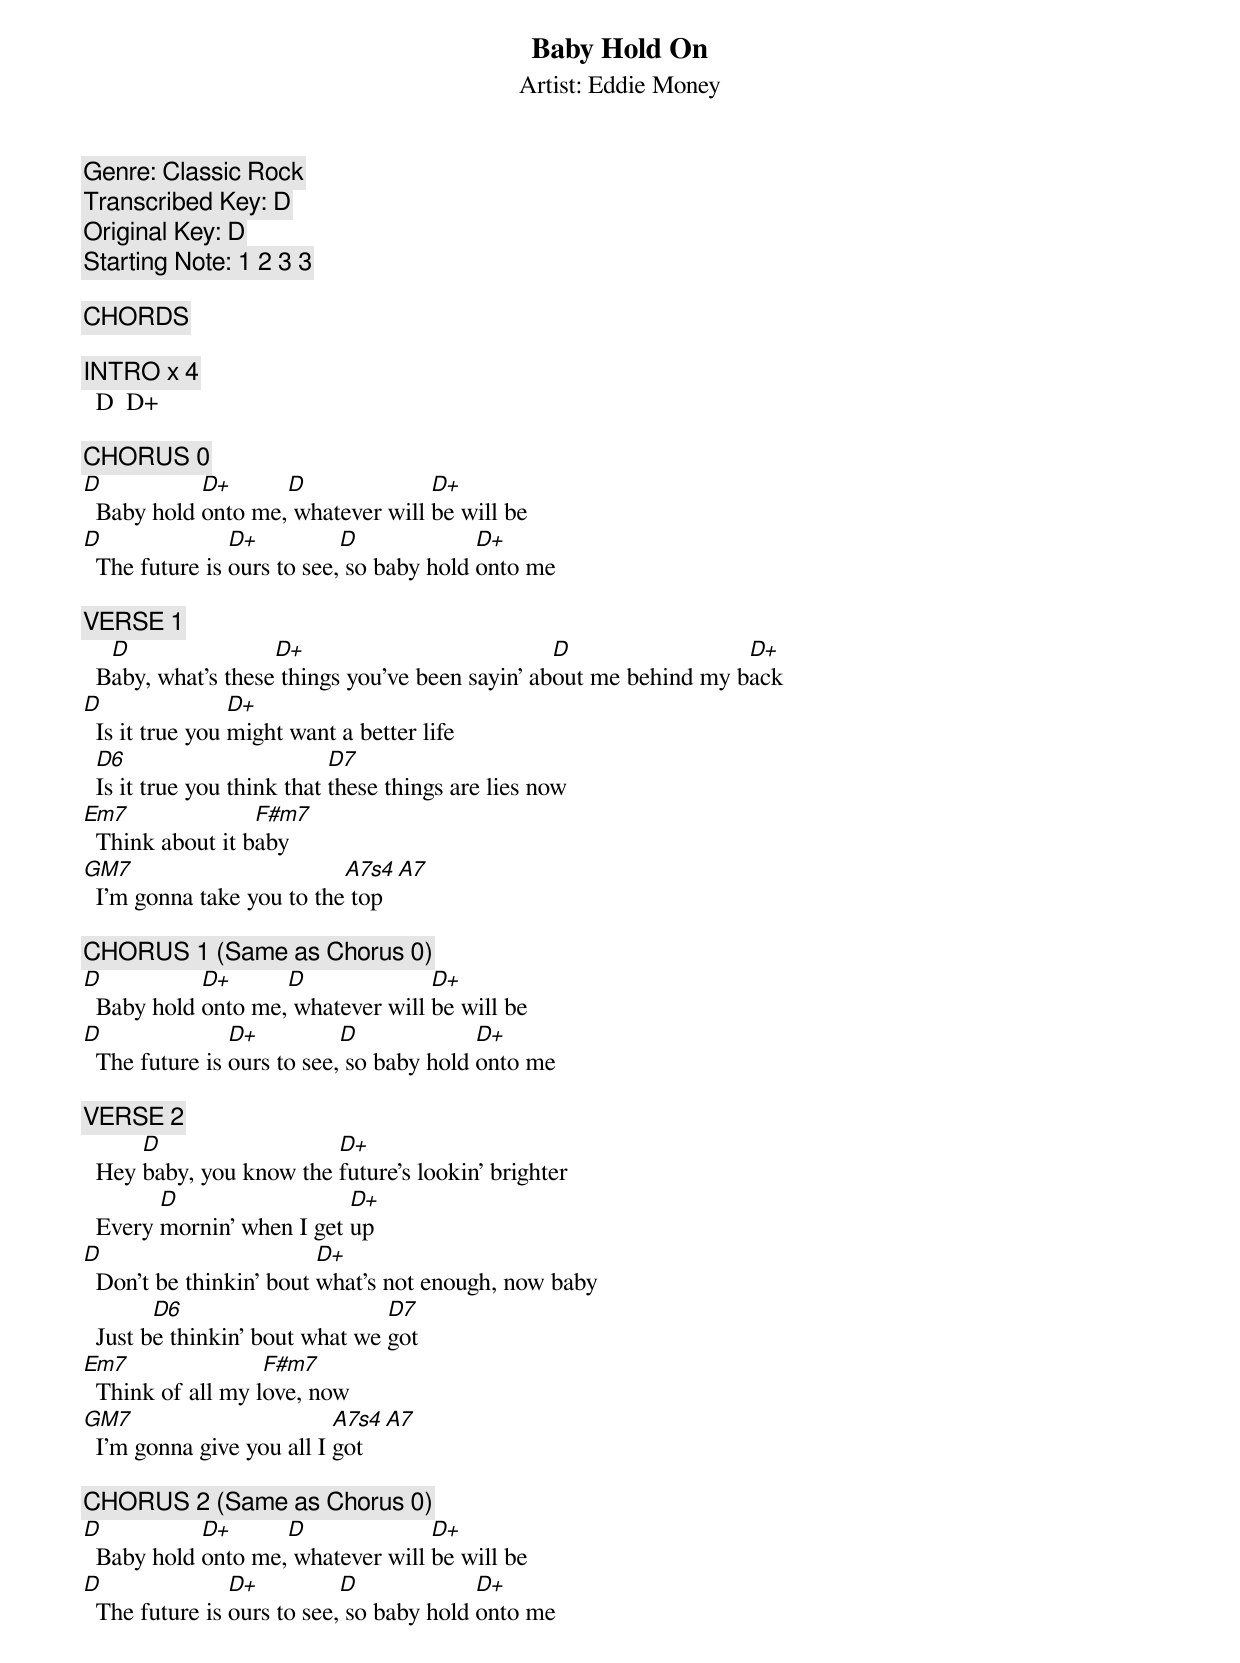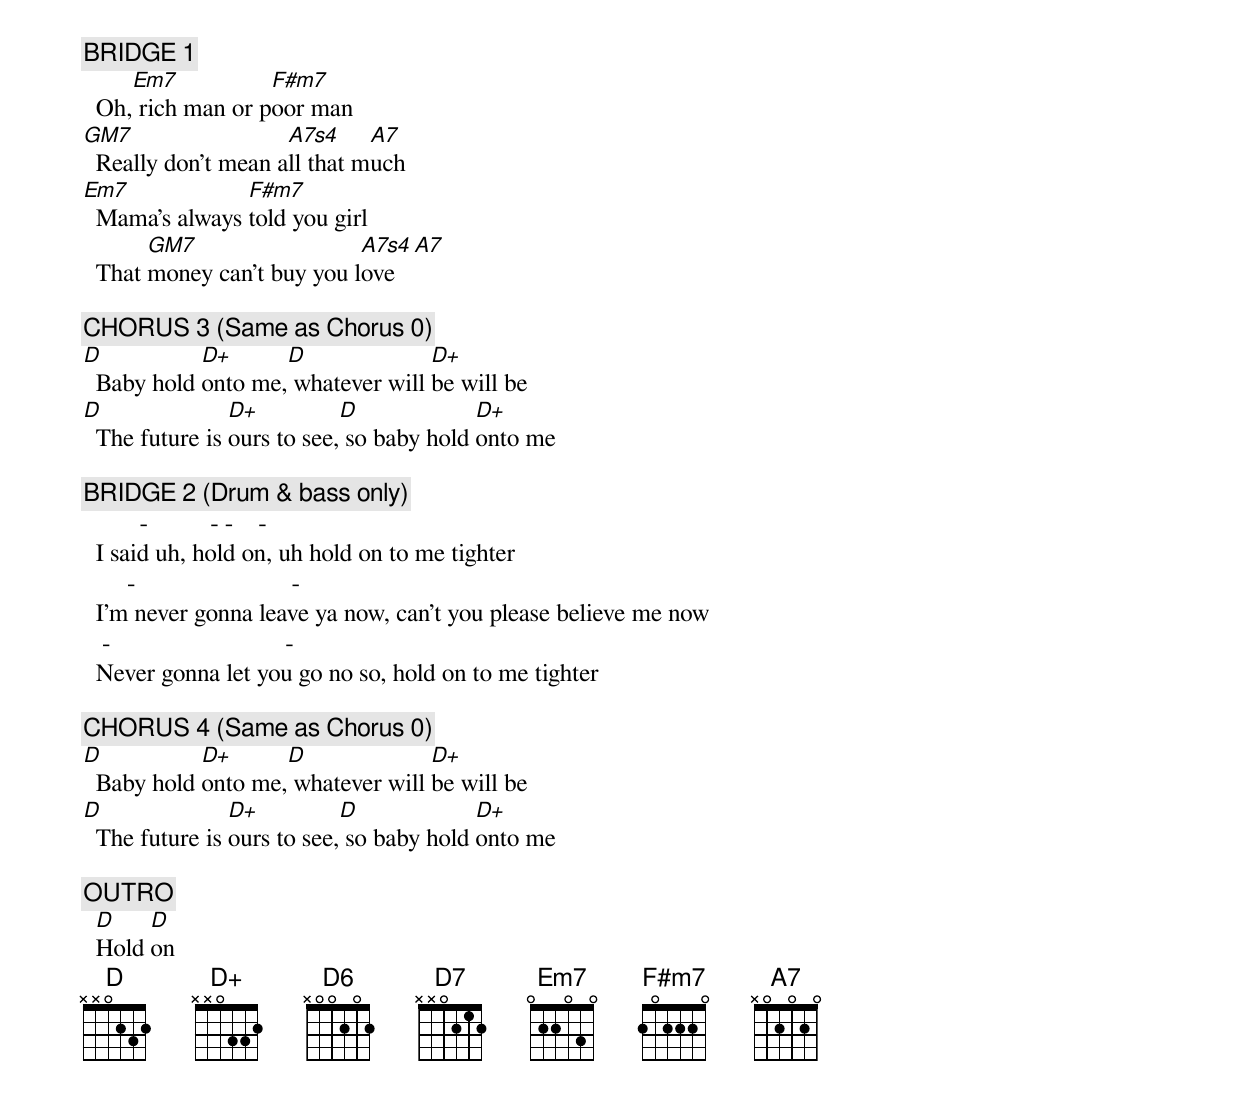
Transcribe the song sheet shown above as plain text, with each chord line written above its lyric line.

Baby Hold On
Artist: Eddie Money
Genre: Classic Rock
Transcribed Key: D
Original Key: D
Starting Note: 1 2 3 3

[CHORDS]
  D      2220        D7     2223        GM7    0222
  D+     3221        Em7    0202        A7s4   0200
  D6     2222        F#m7   2424        A7     0100

[INTRO] x 4
  D  D+

[CHORUS 0]
D           D+      D              D+
  Baby hold onto me, whatever will be will be
D               D+          D             D+
  The future is ours to see, so baby hold onto me

[VERSE 1]
   D                D+                           D                 D+
  Baby, what's these things you've been sayin' about me behind my back
D                D+
  Is it true you might want a better life
  D6                        D7
  Is it true you think that these things are lies now
Em7               F#m7
  Think about it baby
GM7                        A7s4 A7
  I'm gonna take you to the top

[CHORUS 1] (Same as Chorus 0)
D           D+      D              D+
  Baby hold onto me, whatever will be will be
D               D+          D             D+
  The future is ours to see, so baby hold onto me

[VERSE 2]
      D                  D+
  Hey baby, you know the future's lookin' brighter
        D                  D+
  Every mornin' when I get up
D                        D+
  Don't be thinkin' bout what's not enough, now baby
        D6                      D7
  Just be thinkin' bout what we got
Em7                F#m7
  Think of all my love, now
GM7                        A7s4  A7
  I'm gonna give you all I got

[CHORUS 2] (Same as Chorus 0)
D           D+      D              D+
  Baby hold onto me, whatever will be will be
D               D+          D             D+
  The future is ours to see, so baby hold onto me

[BRIDGE 1]
     Em7           F#m7
  Oh, rich man or poor man
GM7                  A7s4     A7
  Really don't mean all that much
Em7             F#m7
  Mama's always told you girl
       GM7                  A7s4  A7
  That money can't buy you love

[CHORUS 3] (Same as Chorus 0)
D           D+      D              D+
  Baby hold onto me, whatever will be will be
D               D+          D             D+
  The future is ours to see, so baby hold onto me

[BRIDGE 2] (Drum & bass only)
         -          - -    -
  I said uh, hold on, uh hold on to me tighter
       -                         -
  I'm never gonna leave ya now, can't you please believe me now
   -                            -
  Never gonna let you go no so, hold on to me tighter

[CHORUS 4] (Same as Chorus 0)
D           D+      D              D+
  Baby hold onto me, whatever will be will be
D               D+          D             D+
  The future is ours to see, so baby hold onto me

[OUTRO]
  D    D
  Hold on
